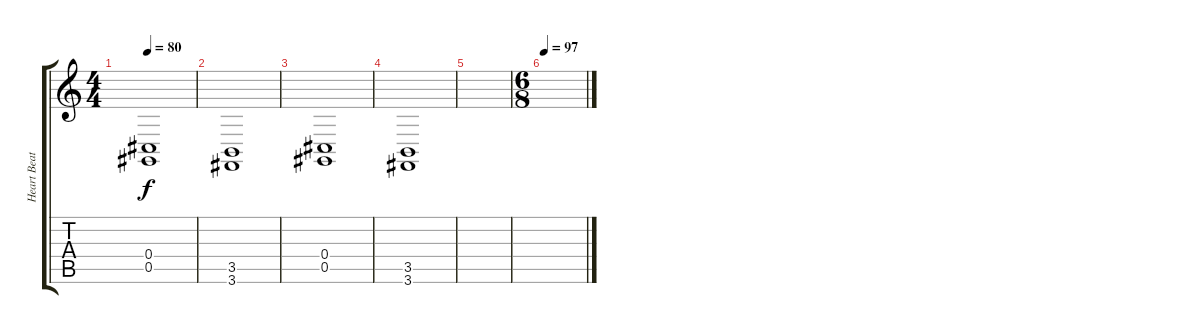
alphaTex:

\track ("Heart Beat" "Heart Beat") {instrument steeldrums}
\staff {score tabs}
\tuning (Eb4 Bb3 Gb3 Db3 Ab2 Eb2) {hide}
\ts (4 4)
\tempo 80
\clef g2
\ks c
(0.4 0.5).1{dy f} |
(3.5 3.6).1 |
(0.4 0.5).1 |
(3.5 3.6).1 |
|
\ts (6 8)
\tempo 97
